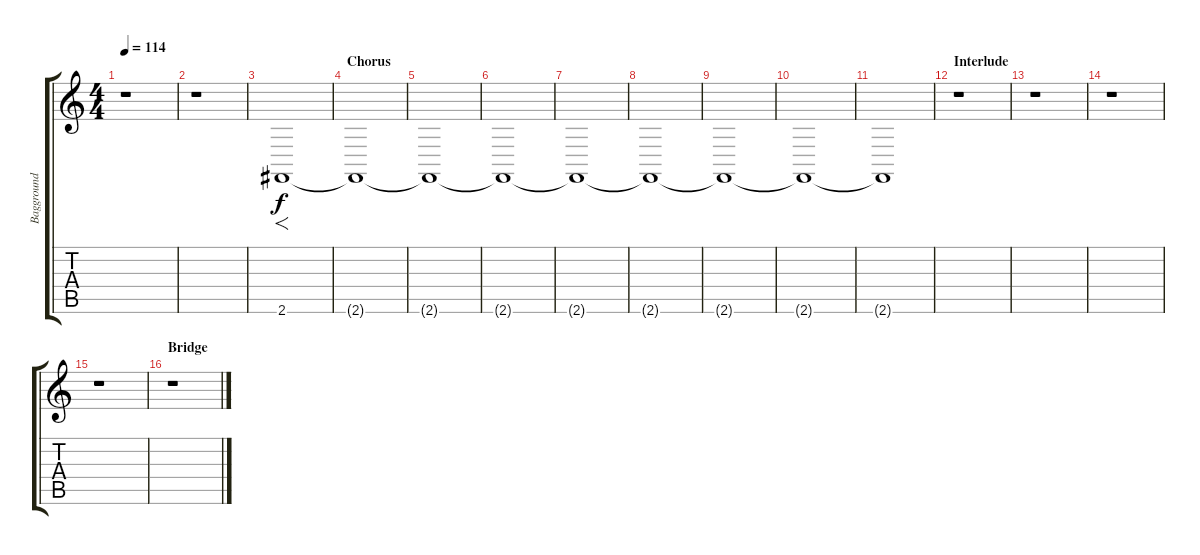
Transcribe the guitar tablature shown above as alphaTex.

\track ("Bagground *g*" "Bagground ") {instrument bagpipe}
\staff {score tabs}
\tuning (E4 B3 G3 D3 A2 E2) {hide}
\ts (4 4)
\tempo 114
\clef g2
\ks c
r.1{dy f} |
r.1 |
2.6.1{f} |
\section ("" "Chorus")
2.6{t}.1 |
2.6{t}.1 |
2.6{t}.1 |
2.6{t}.1 |
2.6{t}.1 |
2.6{t}.1 |
2.6{t}.1 |
2.6{t}.1 |
\section ("" "Interlude")
r.1 |
r.1 |
r.1 |
r.1 |
\section ("" "Bridge")
r.1
